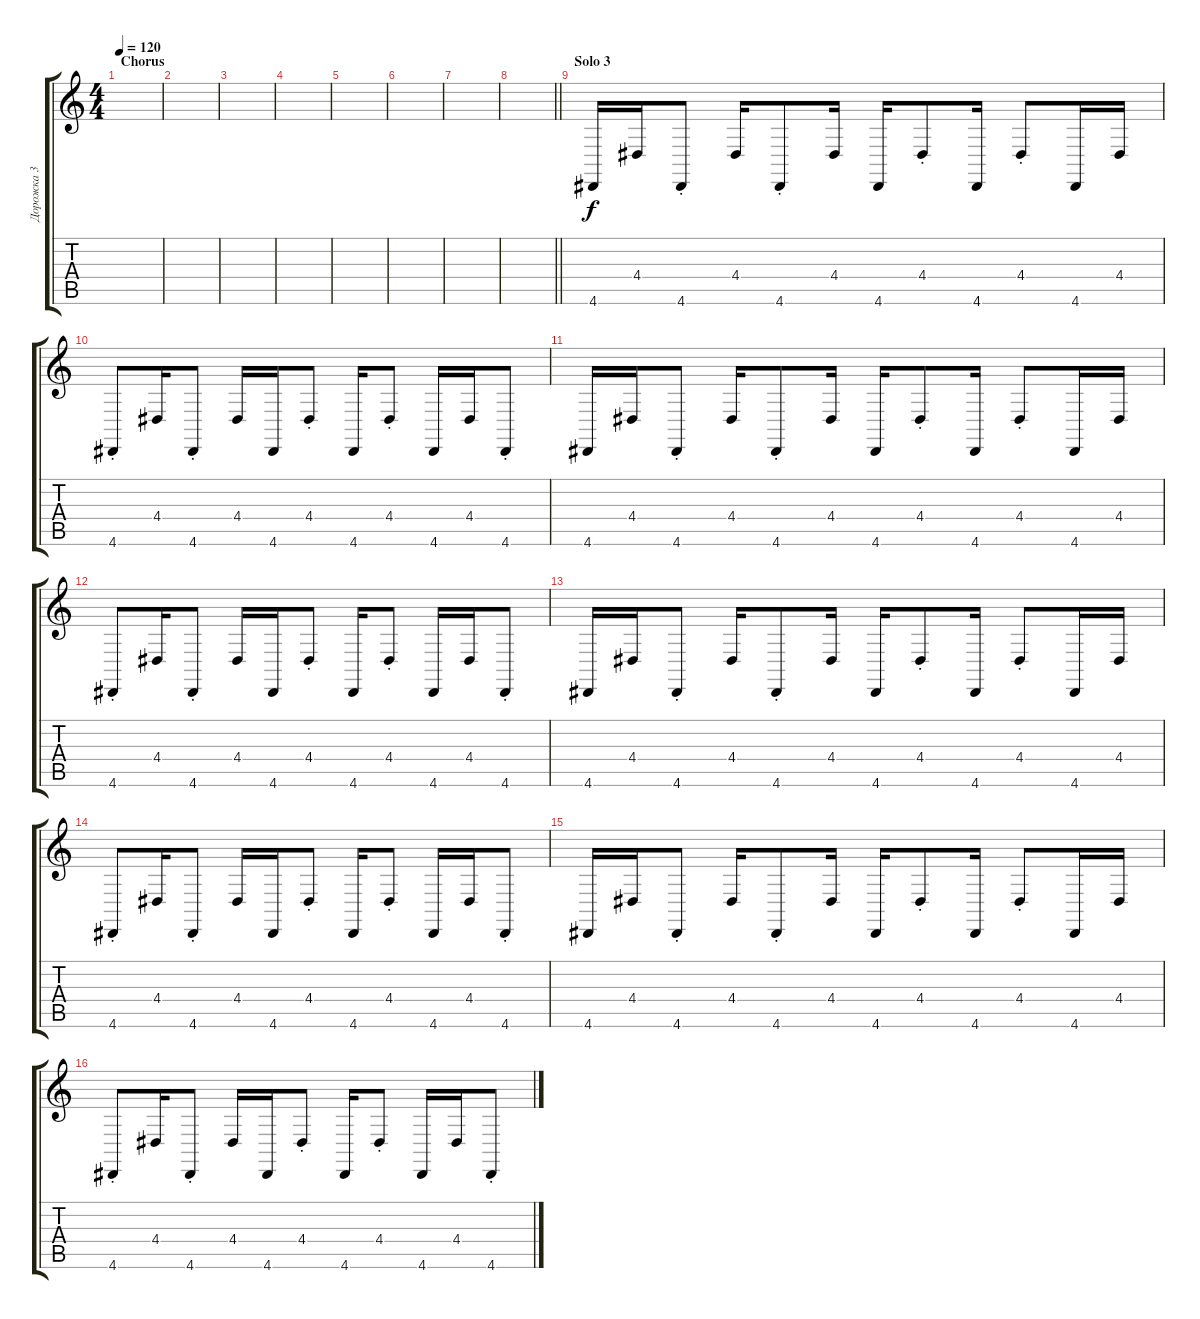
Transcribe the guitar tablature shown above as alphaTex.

\track ("Дорожка 3" "Дорожка 3") {instrument lead2sawtooth}
\staff {score tabs}
\tuning (Db4 Ab3 E3 B2 Gb2 B1) {hide}
\ts (4 4)
\section ("" "Chorus")
\tempo 120
\clef g2
\ks c
|
|
|
|
|
|
|
\barLineRight lightlight
|
\section ("" "Solo 3")
4.6.16 4.4.16 4.6{st}.8 4.4.16 4.6{st}.8 4.4.16 4.6.16 4.4{st}.8 4.6.16 4.4{st}.8 4.6.16 4.4.16 |
4.6{st}.8 4.4.16 4.6{st}.8 4.4.16 4.6.16 4.4{st}.8 4.6.16 4.4{st}.8 4.6.16 4.4.16 4.6{st}.8 |
4.6.16 4.4.16 4.6{st}.8 4.4.16 4.6{st}.8 4.4.16 4.6.16 4.4{st}.8 4.6.16 4.4{st}.8 4.6.16 4.4.16 |
4.6{st}.8 4.4.16 4.6{st}.8 4.4.16 4.6.16 4.4{st}.8 4.6.16 4.4{st}.8 4.6.16 4.4.16 4.6{st}.8 |
4.6.16 4.4.16 4.6{st}.8 4.4.16 4.6{st}.8 4.4.16 4.6.16 4.4{st}.8 4.6.16 4.4{st}.8 4.6.16 4.4.16 |
4.6{st}.8 4.4.16 4.6{st}.8 4.4.16 4.6.16 4.4{st}.8 4.6.16 4.4{st}.8 4.6.16 4.4.16 4.6{st}.8 |
4.6.16 4.4.16 4.6{st}.8 4.4.16 4.6{st}.8 4.4.16 4.6.16 4.4{st}.8 4.6.16 4.4{st}.8 4.6.16 4.4.16 |
4.6{st}.8 4.4.16 4.6{st}.8 4.4.16 4.6.16 4.4{st}.8 4.6.16 4.4{st}.8 4.6.16 4.4.16 4.6{st}.8
